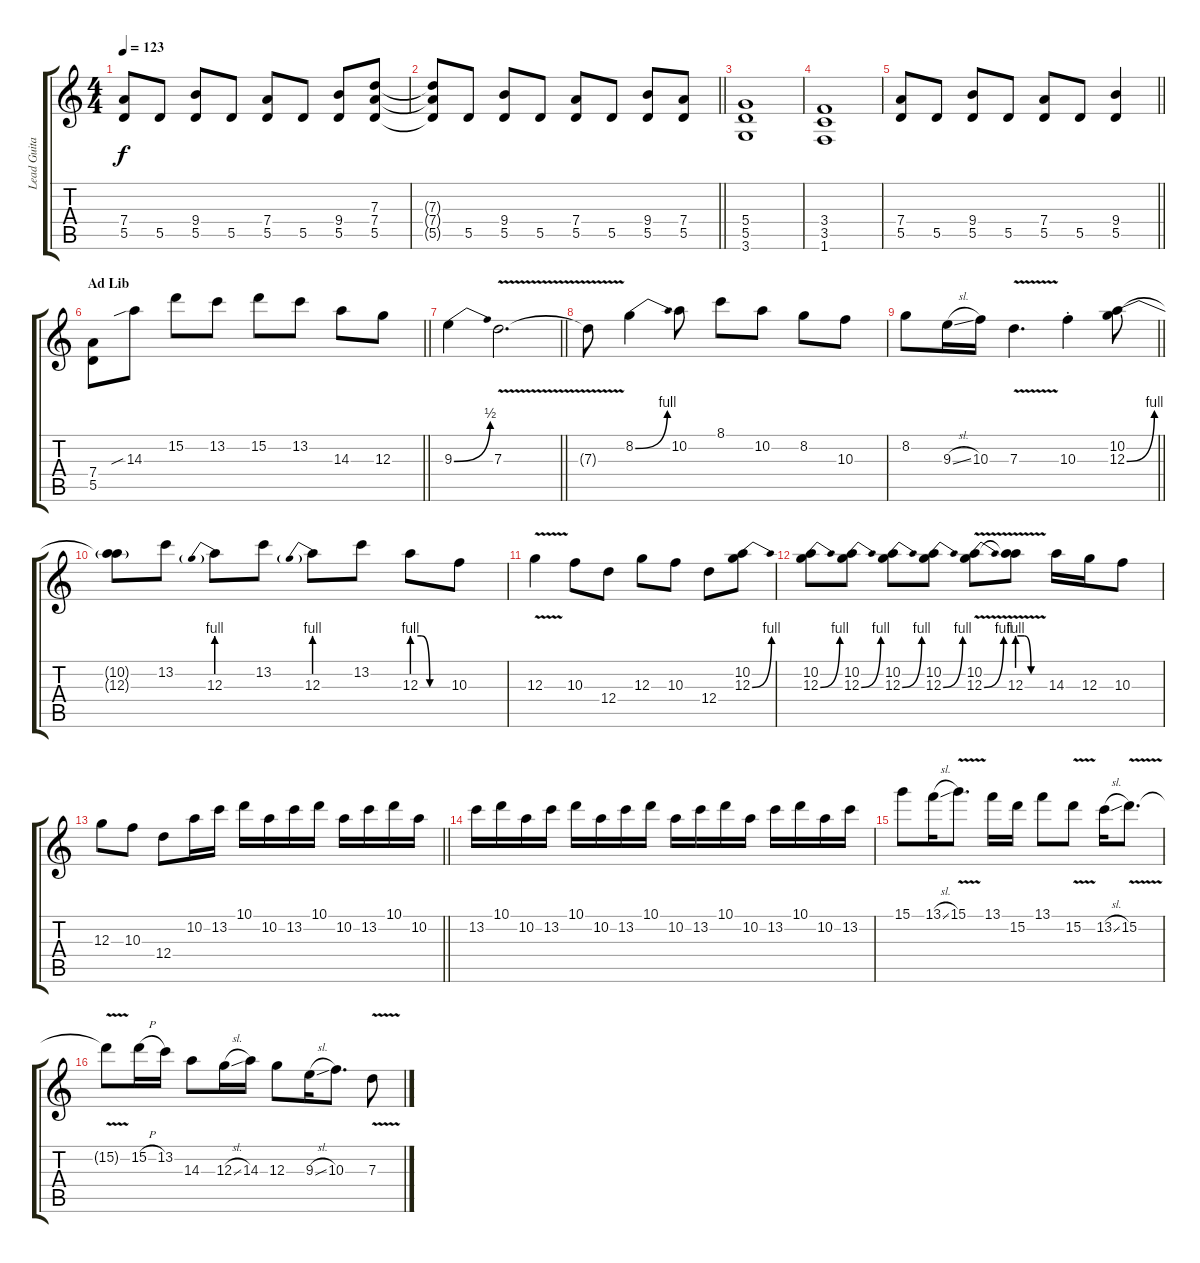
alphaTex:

\track ("Lead Guitar" "Lead Guita") {instrument distortionguitar}
\staff {score tabs}
\tuning (E4 B3 G3 D3 A2 E2) {hide}
\ts (4 4)
\tempo 123
\clef g2
\ks c
(7.4 5.5).8{dy f} 5.5.8 (9.4 5.5).8 5.5.8 (7.4 5.5).8 5.5.8 (9.4 5.5).8 (7.3 7.4 5.5).8 |
\barLineRight lightlight
(7.3{t} 7.4{t} 5.5{t}).8 5.5.8 (9.4 5.5).8 5.5.8 (7.4 5.5).8 5.5.8 (9.4 5.5).8 (7.4 5.5).8 |
(5.4 5.5 3.6).1 |
(3.4 3.5 1.6).1 |
\barLineRight lightlight
(7.4 5.5).8 5.5.8 (9.4 5.5).8 5.5.8 (7.4 5.5).8 5.5.8 (9.4 5.5).4 |
\section ("" "Ad Lib")
\barLineRight lightlight
(7.4 5.5).8 14.3{sib}.8 15.2.8 13.2.8 15.2.8 13.2.8 14.3.8 12.3.8 |
\barLineRight lightlight
9.3{be (bend 0 0 60 2)}.4 7.3{v}.2{d} |
7.3{t}.8 8.2{be (bend 0 0 60 4)}.4 10.2.8 8.1.8 10.2.8 8.2.8 10.3.8 |
\barLineRight lightlight
8.2.8 9.3{sl}.16 10.3.16 7.3{v}.4{d} 10.3{st}.4 (10.2 12.3{be (bend 0 0 60 4)}).8 |
(10.2{t} 12.3{t}).8 13.2.8 12.3{be (prebend 0 4 60 4)}.8 13.2.8 12.3{be (prebend 0 4 60 4)}.8 13.2.8 12.3{be (custom 0 4 15 4 30 0 60 0)}.8 10.3.8 |
12.3{v}.4 10.3.8 12.4.8 12.3.8 10.3.8 12.4.8 (10.2 12.3{be (bend 0 0 60 4)}).8 |
(10.2 12.3{be (bend 0 0 60 4)}).8 (10.2 12.3{be (bend 0 0 60 4)}).8 (10.2 12.3{be (bend 0 0 60 4)}).8 (10.2 12.3{be (bend 0 0 60 4)}).8 (10.2{v} 12.3{be (bend 0 0 60 4) v}).8 (10.2{t} 12.3{be (custom 0 4 15 4 30 0 60 0)}).8 14.3.16 12.3.16 10.3.8 |
\barLineRight lightlight
12.3.8 10.3.8 12.4.8 10.2.16 13.2.16 10.1.16 10.2.16 13.2.16 10.1.16 10.2.16 13.2.16 10.1.16 10.2.16 |
13.2.16 10.1.16 10.2.16 13.2.16 10.1.16 10.2.16 13.2.16 10.1.16 10.2.16 13.2.16 10.1.16 10.2.16 13.2.16 10.1.16 10.2.16 13.2.16 |
15.1.8 13.1{sl}.16 15.1{v}.8{d} 13.1.16 15.2.16 13.1.8 15.2{v}.8 13.2{sl}.16 15.2{v}.8{d} |
15.2{t}.8 15.2{h}.16 13.2.16 14.3.8 12.3{sl}.16 14.3.16 12.3.8 9.3{sl}.16 10.3.8{d} 7.3{v}.8
